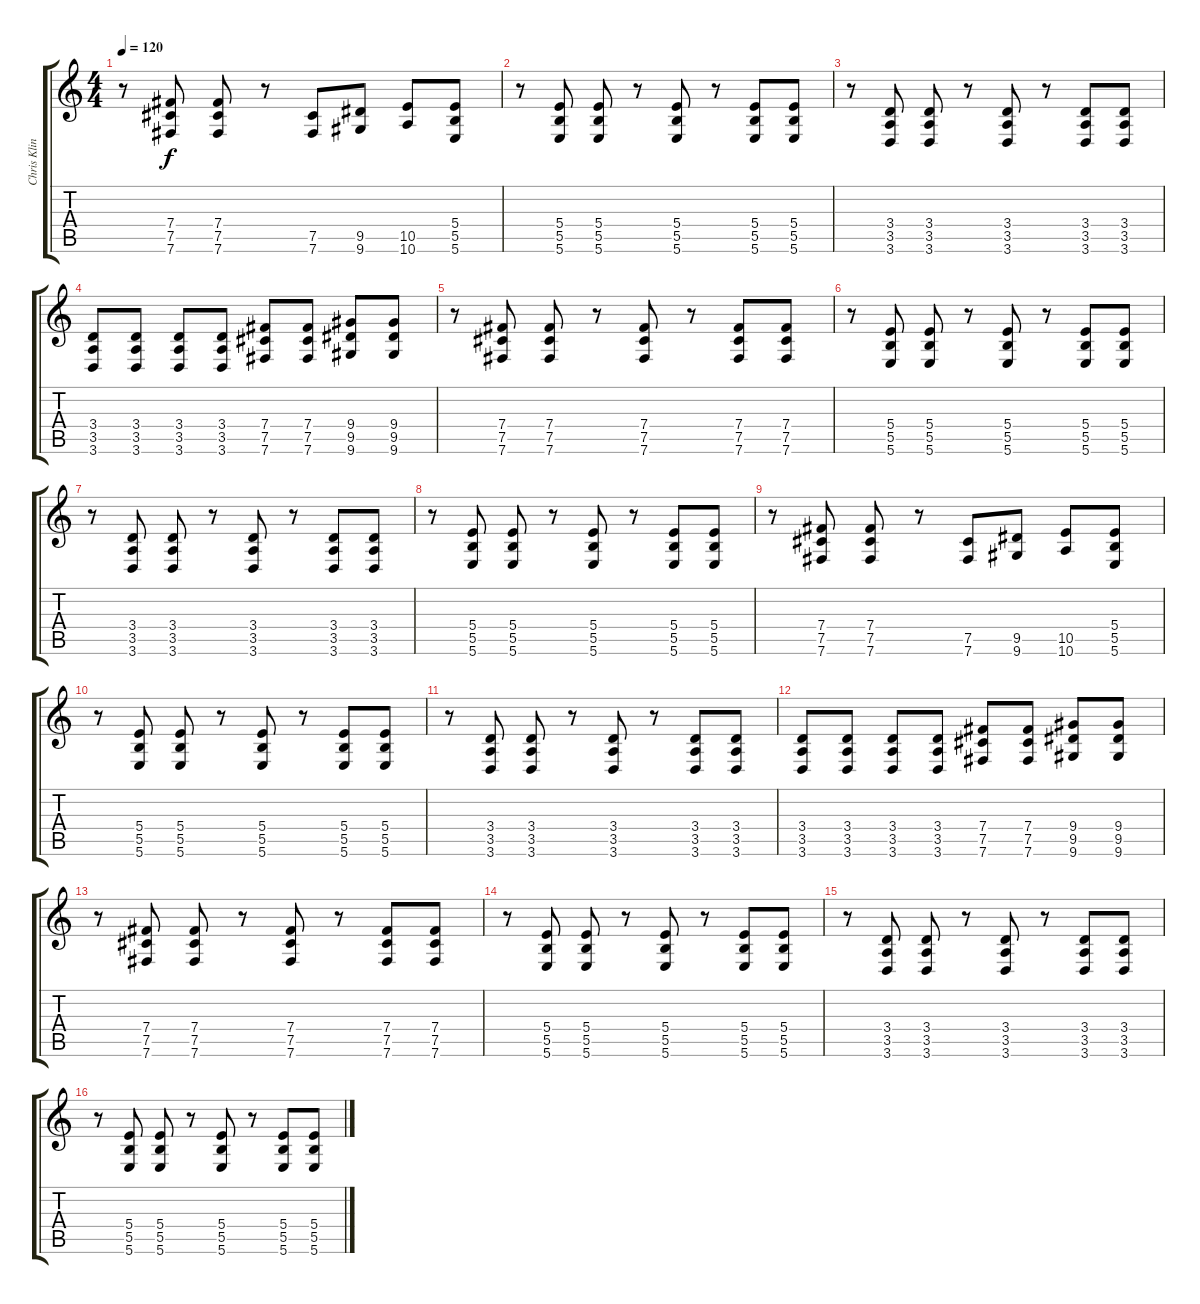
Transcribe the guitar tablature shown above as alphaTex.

\track ("Chris Klinke" "Chris Klin") {instrument distortionguitar}
\staff {score tabs}
\tuning (Db4 Ab3 E3 B2 Gb2 B1) {hide}
\ts (4 4)
\tempo 120
\clef g2
\ks c
r.8{dy f} (7.4 7.5 7.6).8 (7.4 7.5 7.6).8 r.8 (7.5 7.6).8 (9.5 9.6).8 (10.5 10.6).8 (5.4 5.5 5.6).8 |
r.8 (5.4 5.5 5.6).8 (5.4 5.5 5.6).8 r.8 (5.4 5.5 5.6).8 r.8 (5.4 5.5 5.6).8 (5.4 5.5 5.6).8 |
r.8 (3.4 3.5 3.6).8 (3.4 3.5 3.6).8 r.8 (3.4 3.5 3.6).8 r.8 (3.4 3.5 3.6).8 (3.4 3.5 3.6).8 |
(3.4 3.5 3.6).8 (3.4 3.5 3.6).8 (3.4 3.5 3.6).8 (3.4 3.5 3.6).8 (7.4 7.5 7.6).8 (7.4 7.5 7.6).8 (9.4 9.5 9.6).8 (9.4 9.5 9.6).8 |
r.8 (7.4 7.5 7.6).8 (7.4 7.5 7.6).8 r.8 (7.4 7.5 7.6).8 r.8 (7.4 7.5 7.6).8 (7.4 7.5 7.6).8 |
r.8 (5.4 5.5 5.6).8 (5.4 5.5 5.6).8 r.8 (5.4 5.5 5.6).8 r.8 (5.4 5.5 5.6).8 (5.4 5.5 5.6).8 |
r.8 (3.4 3.5 3.6).8 (3.4 3.5 3.6).8 r.8 (3.4 3.5 3.6).8 r.8 (3.4 3.5 3.6).8 (3.4 3.5 3.6).8 |
r.8 (5.4 5.5 5.6).8 (5.4 5.5 5.6).8 r.8 (5.4 5.5 5.6).8 r.8 (5.4 5.5 5.6).8 (5.4 5.5 5.6).8 |
r.8 (7.4 7.5 7.6).8 (7.4 7.5 7.6).8 r.8 (7.5 7.6).8 (9.5 9.6).8 (10.5 10.6).8 (5.4 5.5 5.6).8 |
r.8 (5.4 5.5 5.6).8 (5.4 5.5 5.6).8 r.8 (5.4 5.5 5.6).8 r.8 (5.4 5.5 5.6).8 (5.4 5.5 5.6).8 |
r.8 (3.4 3.5 3.6).8 (3.4 3.5 3.6).8 r.8 (3.4 3.5 3.6).8 r.8 (3.4 3.5 3.6).8 (3.4 3.5 3.6).8 |
(3.4 3.5 3.6).8 (3.4 3.5 3.6).8 (3.4 3.5 3.6).8 (3.4 3.5 3.6).8 (7.4 7.5 7.6).8 (7.4 7.5 7.6).8 (9.4 9.5 9.6).8 (9.4 9.5 9.6).8 |
r.8 (7.4 7.5 7.6).8 (7.4 7.5 7.6).8 r.8 (7.4 7.5 7.6).8 r.8 (7.4 7.5 7.6).8 (7.4 7.5 7.6).8 |
r.8 (5.4 5.5 5.6).8 (5.4 5.5 5.6).8 r.8 (5.4 5.5 5.6).8 r.8 (5.4 5.5 5.6).8 (5.4 5.5 5.6).8 |
r.8 (3.4 3.5 3.6).8 (3.4 3.5 3.6).8 r.8 (3.4 3.5 3.6).8 r.8 (3.4 3.5 3.6).8 (3.4 3.5 3.6).8 |
r.8 (5.4 5.5 5.6).8 (5.4 5.5 5.6).8 r.8 (5.4 5.5 5.6).8 r.8 (5.4 5.5 5.6).8 (5.4 5.5 5.6).8
